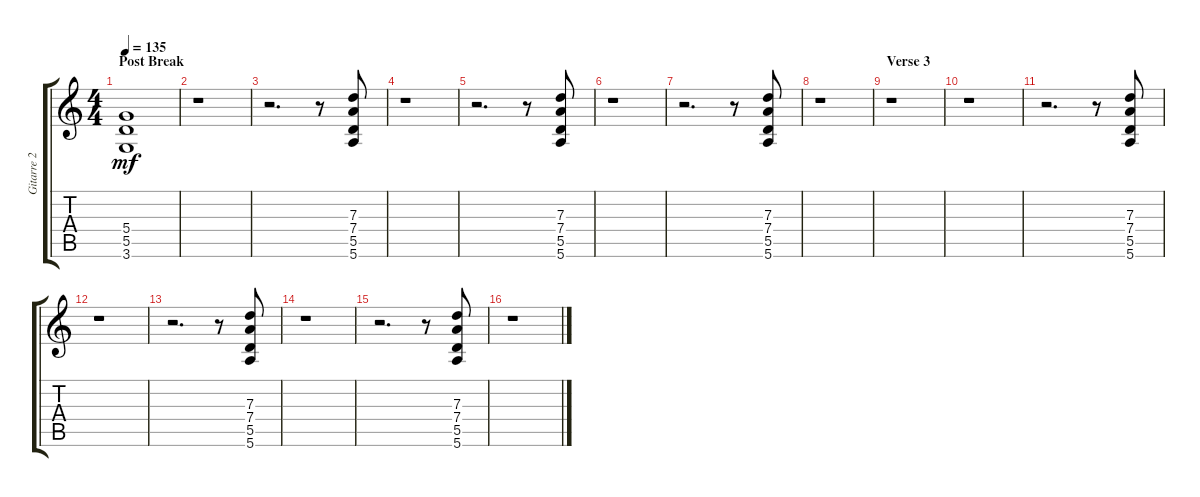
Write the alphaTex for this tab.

\track ("Gitarre 2 - Farin Urlaub" "Gitarre 2 ") {instrument distortionguitar}
\staff {score tabs}
\tuning (E4 B3 G3 D3 A2 E2) {hide}
\ts (4 4)
\section ("" "Post Break")
\tempo 135
\clef g2
\ks c
(5.4 5.5 3.6).1{dy mf} |
r.1 |
r.2{d} r.8 (7.3 7.4 5.5 5.6).8 |
r.1 |
r.2{d} r.8 (7.3 7.4 5.5 5.6).8 |
r.1 |
r.2{d} r.8 (7.3 7.4 5.5 5.6).8 |
r.1 |
\section ("" "Verse 3")
r.1 |
r.1 |
r.2{d} r.8 (7.3 7.4 5.5 5.6).8 |
r.1 |
r.2{d} r.8 (7.3 7.4 5.5 5.6).8 |
r.1 |
r.2{d} r.8 (7.3 7.4 5.5 5.6).8 |
r.1
